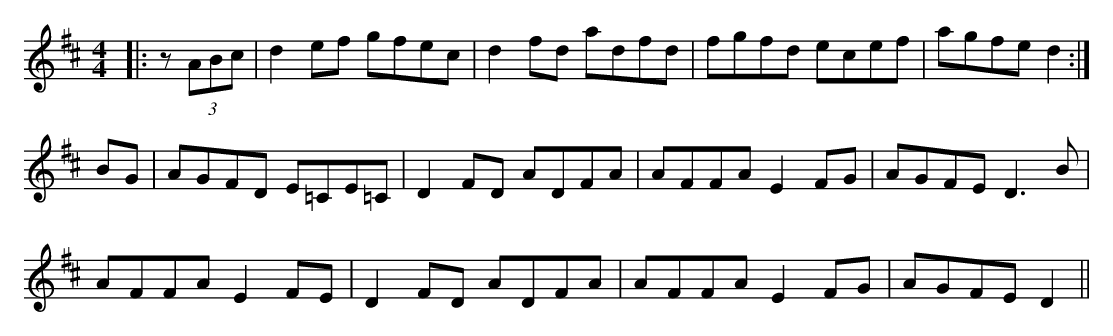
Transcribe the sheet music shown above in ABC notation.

X:1
M:4/4
K:D
|:z (3ABc|d2ef gfec|d2fd adfd|fgfd ecef|agfe d2:|
BG|AGFD E=CE=C|D2FD ADFA|AFFA E2FG|AGFE D3B|
AFFA E2FE|D2FD ADFA|AFFA E2FG|AGFE D2||
